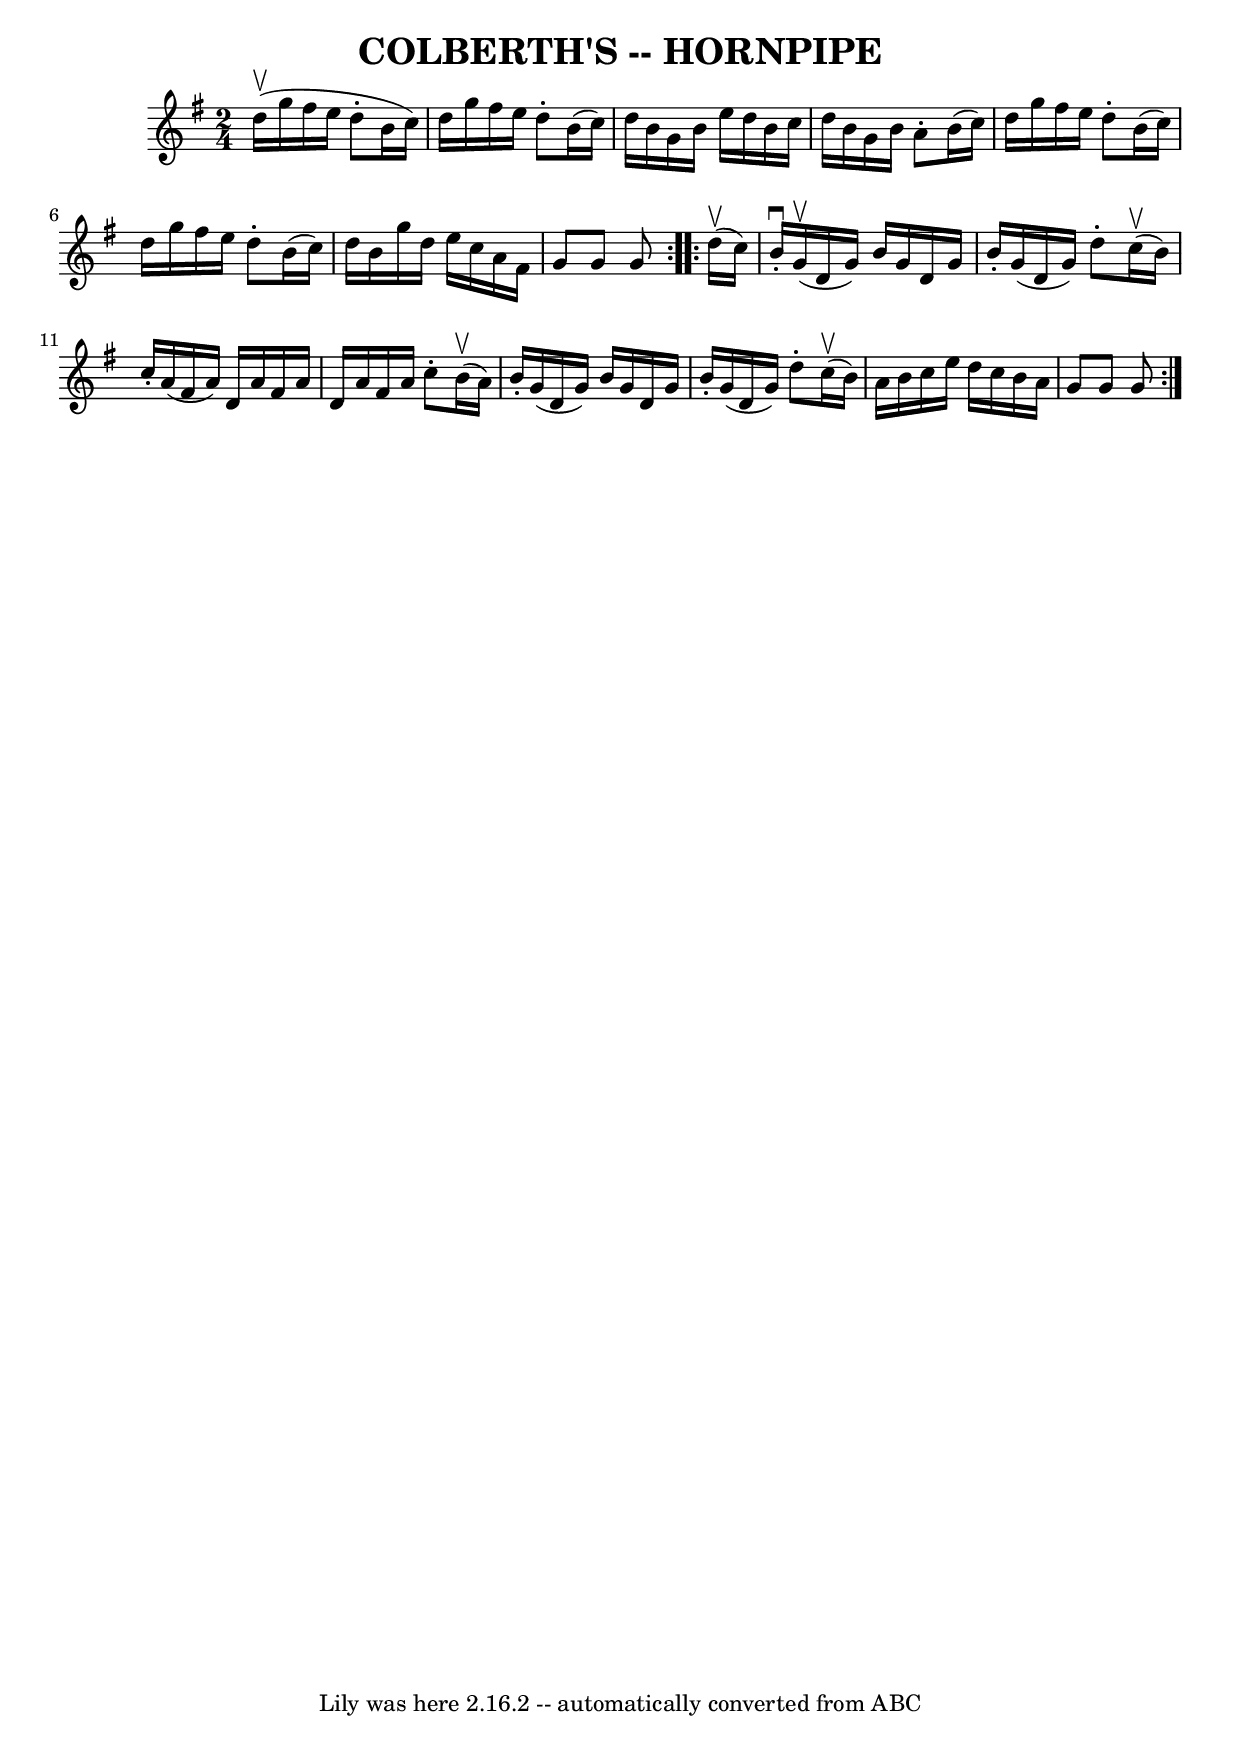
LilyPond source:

\version "2.7.40"
\include "Mammoth.ily"
\header {
	%% book = "Cole's 1000 Fiddle Tunes"
	crossRefNumber = "1"
	footnotes = ""
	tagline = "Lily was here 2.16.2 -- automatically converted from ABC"
	title = "COLBERTH'S -- HORNPIPE"
}
voicedefault =  {


\repeat volta 2 {
\time 2/4 
\key g \major         |
 d''16 (^\upbow g''16 fis''16    
e''16 d''8 -. b'16 (c''16)   |
 d''16 g''16 fis''16    
e''16 d''8 -. b'16 (c''16)   |
 d''16 b'16 g'16    
b'16 e''16 d''16 b'16 c''16    |
 d''16 b'16 g'16    
b'16 a'8 -. b'16 (c''16)   |
     |
 d''16 g''16    
fis''16 e''16 d''8 -. b'16 (c''16)   |
 d''16 g''16    
fis''16 e''16 d''8 -. b'16 (c''16)   |
 d''16 b'16    
g''16 d''16 e''16 c''16 a'16 fis'16    |
 g'8 g'8    
g'8    }     \repeat volta 2 { d''16 (^\upbow c''16)       |
   
b'16^\downbow-. g'16 (^\upbow d'16 g'16) b'16 g'16 d'16    
g'16    |
 b'16 -. g'16 (d'16 g'16) d''8 -. c''16 
(^\upbow b'16)   |
 c''16 -. a'16 (fis'16 a'16) d'16  
 a'16 fis'16 a'16    |
 d'16 a'16 fis'16 a'16 c''8 
-. b'16 (^\upbow a'16)   |
     |
 b'16 -. g'16 (
d'16 g'16) b'16 g'16 d'16 g'16    |
 b'16 -. g'16 (
 d'16 g'16) d''8 -. c''16 (^\upbow b'16)   |
 a'16    
b'16 c''16 e''16 d''16 c''16 b'16 a'16    |
 g'8    
g'8 g'8    }   
}

\score{
    <<

	\context Staff="default"
	{
	    \voicedefault 
	}

    >>
	\layout {
	}
	\midi {}
}
